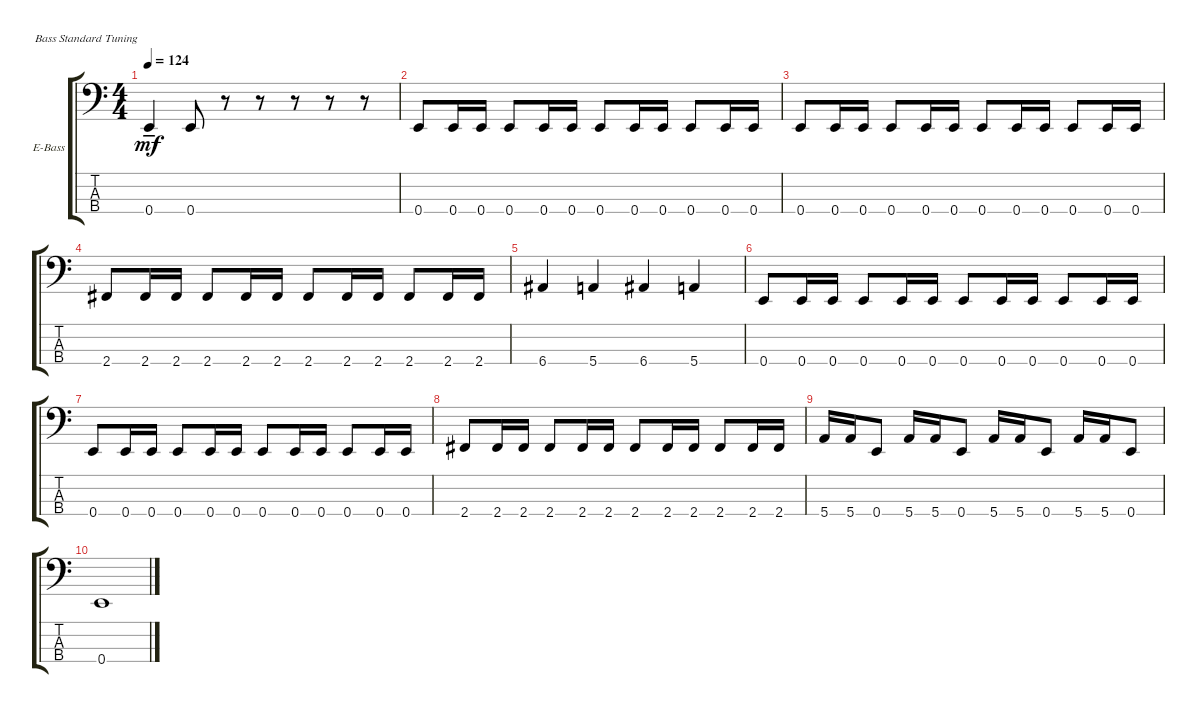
\defaultSystemsLayout 4
\bracketExtendMode groupsimilarinstruments
\firstSystemTrackNameOrientation horizontal
\otherSystemsTrackNameOrientation horizontal
\track ("Electric Bass" "E-Bass") {solo instrument electricbassfinger}
\staff {score tabs}
\tuning (G2 D2 A1 E1)
\ts (4 4)
\tempo 124
\clef f4
\ks c
0.4{ten}.4{dy mf} 0.4.8 r.8 r.8 r.8 r.8 r.8 |
0.4.8 0.4.16 0.4.16 0.4.8 0.4.16 0.4.16 0.4.8 0.4.16 0.4.16 0.4.8 0.4.16 0.4.16 |
0.4.8 0.4.16 0.4.16 0.4.8 0.4.16 0.4.16 0.4.8 0.4.16 0.4.16 0.4.8 0.4.16 0.4.16 |
2.4.8 2.4.16 2.4.16 2.4.8 2.4.16 2.4.16 2.4.8 2.4.16 2.4.16 2.4.8 2.4.16 2.4.16 |
6.4.4 5.4.4 6.4.4 5.4.4 |
0.4.8 0.4.16 0.4.16 0.4.8 0.4.16 0.4.16 0.4.8 0.4.16 0.4.16 0.4.8 0.4.16 0.4.16 |
0.4.8 0.4.16 0.4.16 0.4.8 0.4.16 0.4.16 0.4.8 0.4.16 0.4.16 0.4.8 0.4.16 0.4.16 |
2.4.8 2.4.16 2.4.16 2.4.8 2.4.16 2.4.16 2.4.8 2.4.16 2.4.16 2.4.8 2.4.16 2.4.16 |
5.4.16 5.4.16 0.4.8 5.4.16 5.4.16 0.4.8 5.4.16 5.4.16 0.4.8 5.4.16 5.4.16 0.4.8 |
0.4.1
